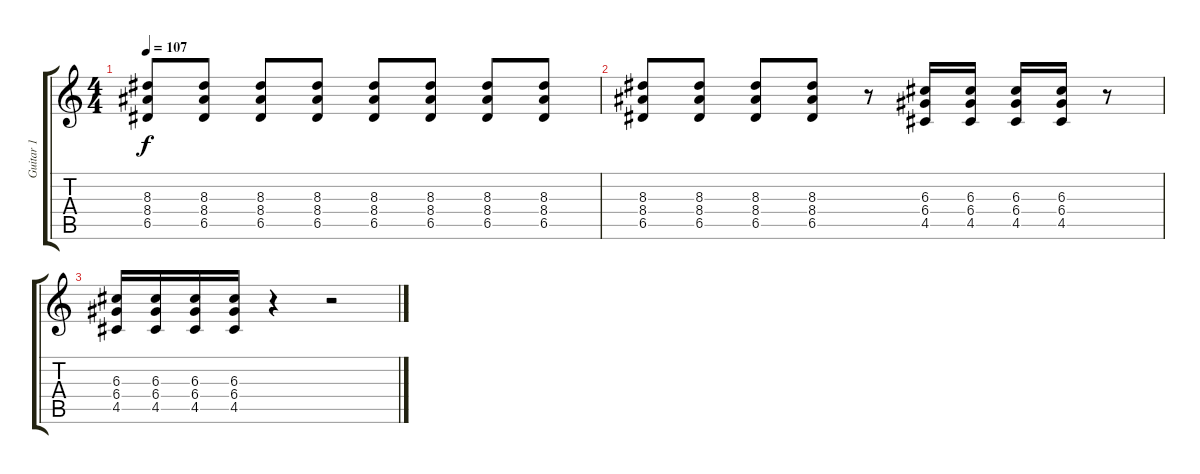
\track ("Guitar 1" "Guitar 1") {instrument overdrivenguitar}
\staff {score tabs}
\tuning (E4 B3 G3 D3 A2 E2) {hide}
\ts (4 4)
\tempo 107
\clef g2
\ks c
(8.3 8.4 6.5).8{dy f} (8.3 8.4 6.5).8 (8.3 8.4 6.5).8 (8.3 8.4 6.5).8 (8.3 8.4 6.5).8 (8.3 8.4 6.5).8 (8.3 8.4 6.5).8 (8.3 8.4 6.5).8 |
(8.3 8.4 6.5).8 (8.3 8.4 6.5).8 (8.3 8.4 6.5).8 (8.3 8.4 6.5).8 r.8 (6.3 6.4 4.5).16 (6.3 6.4 4.5).16 (6.3 6.4 4.5).16 (6.3 6.4 4.5).16 r.8 |
(6.3 6.4 4.5).16 (6.3 6.4 4.5).16 (6.3 6.4 4.5).16 (6.3 6.4 4.5).16 r.4 r.2
